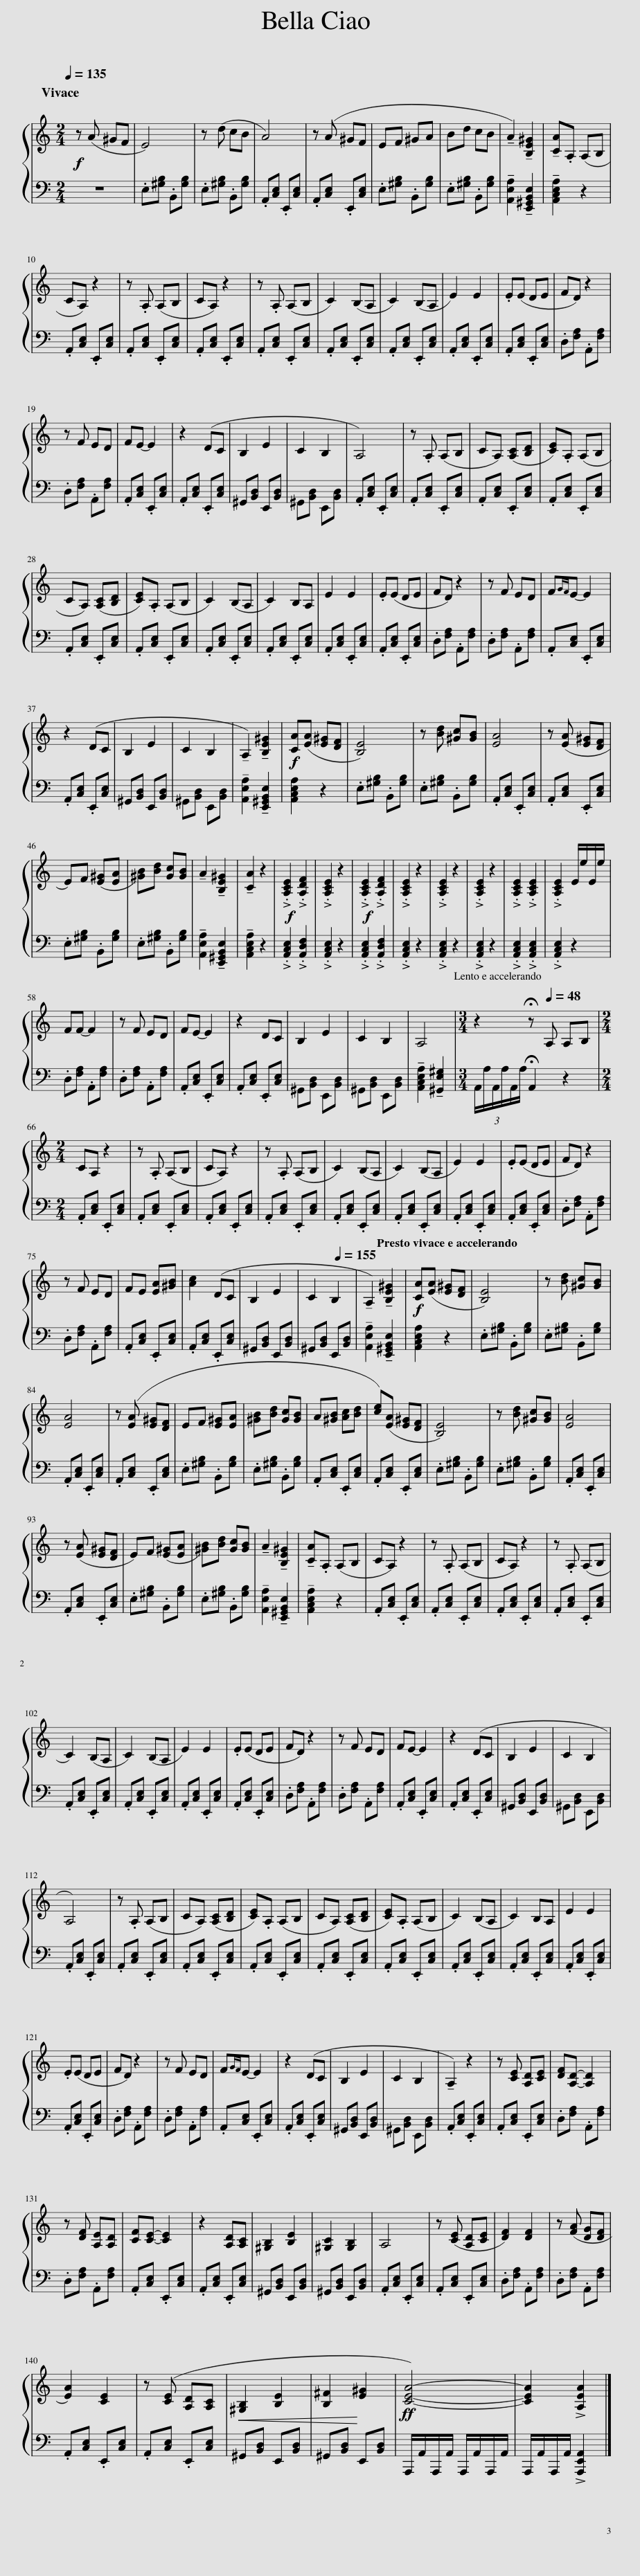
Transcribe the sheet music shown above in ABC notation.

X:1
%%score { 1 | 2 }
L:1/8
Q:1/4=135
M:2/4
I:linebreak $
K:C
V:1 treble
V:2 bass
V:1
!f! z (A ^GF | E4) | z (d cB | A4) | z (A ^GF | %5
 EF ^GA | Bd cB | !tenuto!A2) !tenuto![B,E^G]2 | !tenuto![CA].A, (A,B, |$ CA,) z2 | %10
 z .A, (A,B, | CA,) z2 | z .A, (A,B, | C2) (B,A, | C2) (B,A, | %15
 E2) E2 | .E(E DE | FD) z2 |$ z F ED | FE- E2 | %20
 z2 (DC | B,2 E2 | C2 B,2 | A,4) | z .A, (A,B, | %25
 CA,) ([A,C][B,D] | [CE]).A, (A,B, |$ CA,) ([A,C][B,D] | [CE]).A, (A,B, | C2) (B,A, | %30
 C2) B,A, | E2 E2 | .E(E DE | FD) z2 | z F ED | %35
 F{GF}E- E2 |$ z2 (DC | B,2 E2 | C2 B,2 | !tenuto!A,2) !tenuto![B,E^G]2 | %40
!f! [CA]([EA] [E^G][DF] | [B,E]4) | z [Bd] [^Gc][GB] | [EA]4 | z ([EA] [E^G][DF] |$ %45
 E)F ([E^G][EA] | [^GB])[Bd] [Gc][GB] | !tenuto!A2 !tenuto![B,E^G]2 | !tenuto![CA]2 z2 | .[A,CE]2 .[A,DF]2 | %50
 .[A,CE]2 z2 | .[A,CE]2 .[A,DF]2 | .[A,CE]2 z2 | .[A,CE]2 z2 | .[A,CE]2 z2 | %55
 .[A,CE]2 .[A,CE]2 | .[A,CE]2 E/e/E/e/ |$ FF- F2 | z F ED | FE- E2 | %60
 z2 DC | B,2 E2 | C2 B,2 | A,4 |[M:3/4] z2 !fermata!z[Q:1/4=48] A, A,B, |$ %65
[M:2/4] CA, z2 | z .A, (A,B, | CA,) z2 | z .A, (A,B, | C2) (B,A, | %70
 C2) (B,A, | E2) E2 | .E(E DE | FD) z2 |$ z F ED | %75
 FE [EA][^GB] | [Ac]2 (DC | B,2 E2 | C2 B,2 | !tenuto!A,2)[Q:1/4=155] !tenuto![B,E^G]2 | %80
!f! [CA]([EA] [E^G][DF] | [B,E]4) | z [Bd] [^Gc][GB] |$ [EA]4 | z ([EA] [E^G][DF] | %85
 EF [E^G][EA] | [^GB][Bd] [Gc][GB] | A[^GB] [Ac][Bd] | [ce])([EA] [E^G][DF] | [B,E]4) | %90
 z [Bd] [^Gc][GB] | [EA]4 |$ z ([EA] [E^G][DF] | E)F ([E^G][EA] | [^GB])[Bd] [Gc][GB] | %95
 !tenuto!A2 !tenuto![B,E^G]2 | !tenuto![CA].A, (A,B, | CA,) z2 | z .A, (A,B, | CA,) z2 | %100
 z .A, (A,B, |$ C2) (B,A, | C2) (B,A, | E2) E2 | .E(E DE | %105
 FD) z2 | z F ED | FE- E2 | z2 (DC | B,2 E2 | %110
 C2 B,2 |$ A,4) | z .A, (A,B, | CA,) ([A,C][B,D] | [CE]).A, (A,B, | %115
 CA,) ([A,C][B,D] | [CE]).A, (A,B, | C2) (B,A, | C2) B,A, | E2 E2 |$ %120
 .E(E DE | FD) z2 | z F ED | F{GF}E- E2 | z2 (DC | %125
 B,2 E2 | C2 B,2 | !tenuto!A,2) z2 | z [CE] [A,D][CE] | [DF][A,D]- [A,D]2 |$ %130
 z [DF] [A,E][A,D] | [CF][CE]- [CE]2 | z2 [A,D][A,C] | [^G,B,]2 [B,E]2 | [^G,C]2 [G,B,]2 | %135
 A,4 | z ([CE] [A,D][CE] | [DF]2) [DF]2 | z ([FA] [DG][DF] |$ [EA]2) [CE]2 | %140
 z ([CE] [A,D][A,C] |!<(! [^G,B,]2 [B,E]2!<)! | [B,^F]2 [E^G]2 |!ff! [CEA]4-) | [CEA]2 !>![A,EA]2 |] %145
V:2
 z4 | .E,[^G,B,] .B,,[G,B,] | .E,[^G,B,] .B,,[G,B,] | .A,,[C,E,] .E,,[C,E,] | .A,,[C,E,] .E,,[C,E,] | %5
 .E,[^G,B,] .B,,[G,B,] | .E,[^G,B,] .B,,[G,B,] | !tenuto![A,,E,A,]2 !tenuto![E,,^G,,B,,E,]2 | !tenuto![A,,C,E,A,]2 z2 |$ .A,,[C,E,] .E,,[C,E,] | %10
 .A,,[C,E,] .E,,[C,E,] | .A,,[C,E,] .E,,[C,E,] | .A,,[C,E,] .E,,[C,E,] | .A,,[C,E,] .E,,[C,E,] | .A,,[C,E,] .E,,[C,E,] | %15
 .A,,[C,E,] .E,,[C,E,] | .A,,[C,E,] .E,,[C,E,] | .D,[F,A,] .A,,[F,A,] |$ .D,[F,A,] .A,,[F,A,] | .A,,[C,E,] .E,,[C,E,] | %20
 .A,,[C,E,] .E,,[C,E,] | ^G,,[B,,D,] E,,[B,,D,] | ^G,,[B,,D,] E,,[B,,D,] | .A,,[C,E,] .E,,[C,E,] | .A,,[C,E,] .E,,[C,E,] | %25
 .A,,[C,E,] .E,,[C,E,] | .A,,[C,E,] .E,,[C,E,] |$ .A,,[C,E,] .E,,[C,E,] | .A,,[C,E,] .E,,[C,E,] | .A,,[C,E,] .E,,[C,E,] | %30
 .A,,[C,E,] .E,,[C,E,] | .A,,[C,E,] .E,,[C,E,] | .A,,[C,E,] .E,,[C,E,] | .D,[F,A,] .A,,[F,A,] | .D,[F,A,] .A,,[F,A,] | %35
 .A,,[C,E,] .E,,[C,E,] |$ .A,,[C,E,] .E,,[C,E,] | ^G,,[B,,D,] E,,[B,,D,] | ^G,,[B,,D,] E,,[B,,D,] | !tenuto![A,,E,A,]2 !tenuto![E,,^G,,B,,E,]2 | %40
 [A,,C,E,A,]2 z2 | .E,[^G,B,] .B,,[G,B,] | .E,[^G,B,] .B,,[G,B,] | .A,,[C,E,] .E,,[C,E,] | .A,,[C,E,] .E,,[C,E,] |$ %45
 .E,[^G,B,] .B,,[G,B,] | .E,[^G,B,] .B,,[G,B,] | !tenuto![A,,E,A,]2 !tenuto![E,,^G,,B,,E,]2 | !tenuto![A,,C,E,A,]2 z2 |!f! .[A,,C,E,]2 .[A,,D,F,]2 | %50
 .[A,,C,E,]2 z2 |!f! .[A,,C,E,]2 .[A,,D,F,]2 | .[A,,C,E,]2 z2 | .[A,,C,E,]2 z2 | .[A,,C,E,]2 z2 | %55
 .[A,,C,E,]2 .[A,,C,E,]2 | .[A,,C,E,]2 z2 |$ .D,[F,A,] .A,,[F,A,] | .D,[F,A,] .A,,[F,A,] | .A,,[C,E,] .E,,[C,E,] | %60
 .A,,[C,E,] .E,,[C,E,] | ^G,,[B,,D,] E,,[B,,D,] | ^G,,[B,,D,] E,,[B,,D,] | !tenuto![A,,C,E,A,]2 !tenuto![^G,,E,^G,]2 |[M:3/4] (3:2:6A,,/A,/A,,/A,/A,,/A,/ !fermata!A,,2 z2 |$ %65
[M:2/4] .A,,[C,E,] .E,,[C,E,] | .A,,[C,E,] .E,,[C,E,] | .A,,[C,E,] .E,,[C,E,] | .A,,[C,E,] .E,,[C,E,] | .A,,[C,E,] .E,,[C,E,] | %70
 .A,,[C,E,] .E,,[C,E,] | .A,,[C,E,] .E,,[C,E,] | .A,,[C,E,] .E,,[C,E,] | .D,[F,A,] .A,,[F,A,] |$ .D,[F,A,] .A,,[F,A,] | %75
 .A,,[C,E,] .E,,[C,E,] | .A,,[C,E,] .E,,[C,E,] | ^G,,[B,,D,] E,,[B,,D,] | ^G,,[B,,D,] E,,[B,,D,] | !tenuto![A,,E,A,]2 !tenuto![E,,^G,,B,,E,]2 | %80
 [A,,C,E,A,]2 z2 | .E,[^G,B,] .B,,[G,B,] | .E,[^G,B,] .B,,[G,B,] |$ .A,,[C,E,] .E,,[C,E,] | .A,,[C,E,] .E,,[C,E,] | %85
 .E,[^G,B,] .B,,[G,B,] | .E,[^G,B,] .B,,[G,B,] | .A,,[C,E,] .E,,[C,E,] | .A,,[C,E,] .E,,[C,E,] | .E,[^G,B,] .B,,[G,B,] | %90
 .E,[^G,B,] .B,,[G,B,] | .A,,[C,E,] .E,,[C,E,] |$ .A,,[C,E,] .E,,[C,E,] | .E,[^G,B,] .B,,[G,B,] | .E,[^G,B,] .B,,[G,B,] | %95
 !tenuto![A,,E,A,]2 !tenuto![E,,^G,,B,,E,]2 | !tenuto![A,,C,E,A,]2 z2 | .A,,[C,E,] .E,,[C,E,] | .A,,[C,E,] .E,,[C,E,] | .A,,[C,E,] .E,,[C,E,] | %100
 .A,,[C,E,] .E,,[C,E,] |$ .A,,[C,E,] .E,,[C,E,] | .A,,[C,E,] .E,,[C,E,] | .A,,[C,E,] .E,,[C,E,] | .A,,[C,E,] .E,,[C,E,] | %105
 .D,[F,A,] .A,,[F,A,] | .D,[F,A,] .A,,[F,A,] | .A,,[C,E,] .E,,[C,E,] | .A,,[C,E,] .E,,[C,E,] | ^G,,[B,,D,] E,,[B,,D,] | %110
 ^G,,[B,,D,] E,,[B,,D,] |$ .A,,[C,E,] .E,,[C,E,] | .A,,[C,E,] .E,,[C,E,] | .A,,[C,E,] .E,,[C,E,] | .A,,[C,E,] .E,,[C,E,] | %115
 .A,,[C,E,] .E,,[C,E,] | .A,,[C,E,] .E,,[C,E,] | .A,,[C,E,] .E,,[C,E,] | .A,,[C,E,] .E,,[C,E,] | .A,,[C,E,] .E,,[C,E,] |$ %120
 .A,,[C,E,] .E,,[C,E,] | .D,[F,A,] .A,,[F,A,] | .D,[F,A,] .A,,[F,A,] | .A,,[C,E,] .E,,[C,E,] | .A,,[C,E,] .E,,[C,E,] | %125
 ^G,,[B,,D,] E,,[B,,D,] | ^G,,[B,,D,] E,,[B,,D,] | .A,,[C,E,] .E,,[C,E,] | .A,,[C,E,] .E,,[C,E,] | .D,[F,A,] .A,,[F,A,] |$ %130
 .D,[F,A,] .A,,[F,A,] | .A,,[C,E,] .E,,[C,E,] | .A,,[C,E,] .E,,[C,E,] | ^G,,[B,,D,] E,,[B,,D,] | ^G,,[B,,D,] E,,[B,,D,] | %135
 .A,,[C,E,] .E,,[C,E,] | .A,,[C,E,] .E,,[C,E,] | .D,[F,A,] .A,,[F,A,] | .D,[F,A,] .A,,[F,A,] |$ .A,,[C,E,] .E,,[C,E,] | %140
 .A,,[C,E,] .E,,[C,E,] | ^G,,[B,,D,] E,,[B,,D,] | ^G,,[B,,D,] E,,[B,,D,] | A,,,/A,,/A,,,/A,,/ A,,,/A,,/A,,,/A,,/ | A,,,/A,,/A,,,/A,,/ !>![A,,,E,,A,,]2 |] %145
